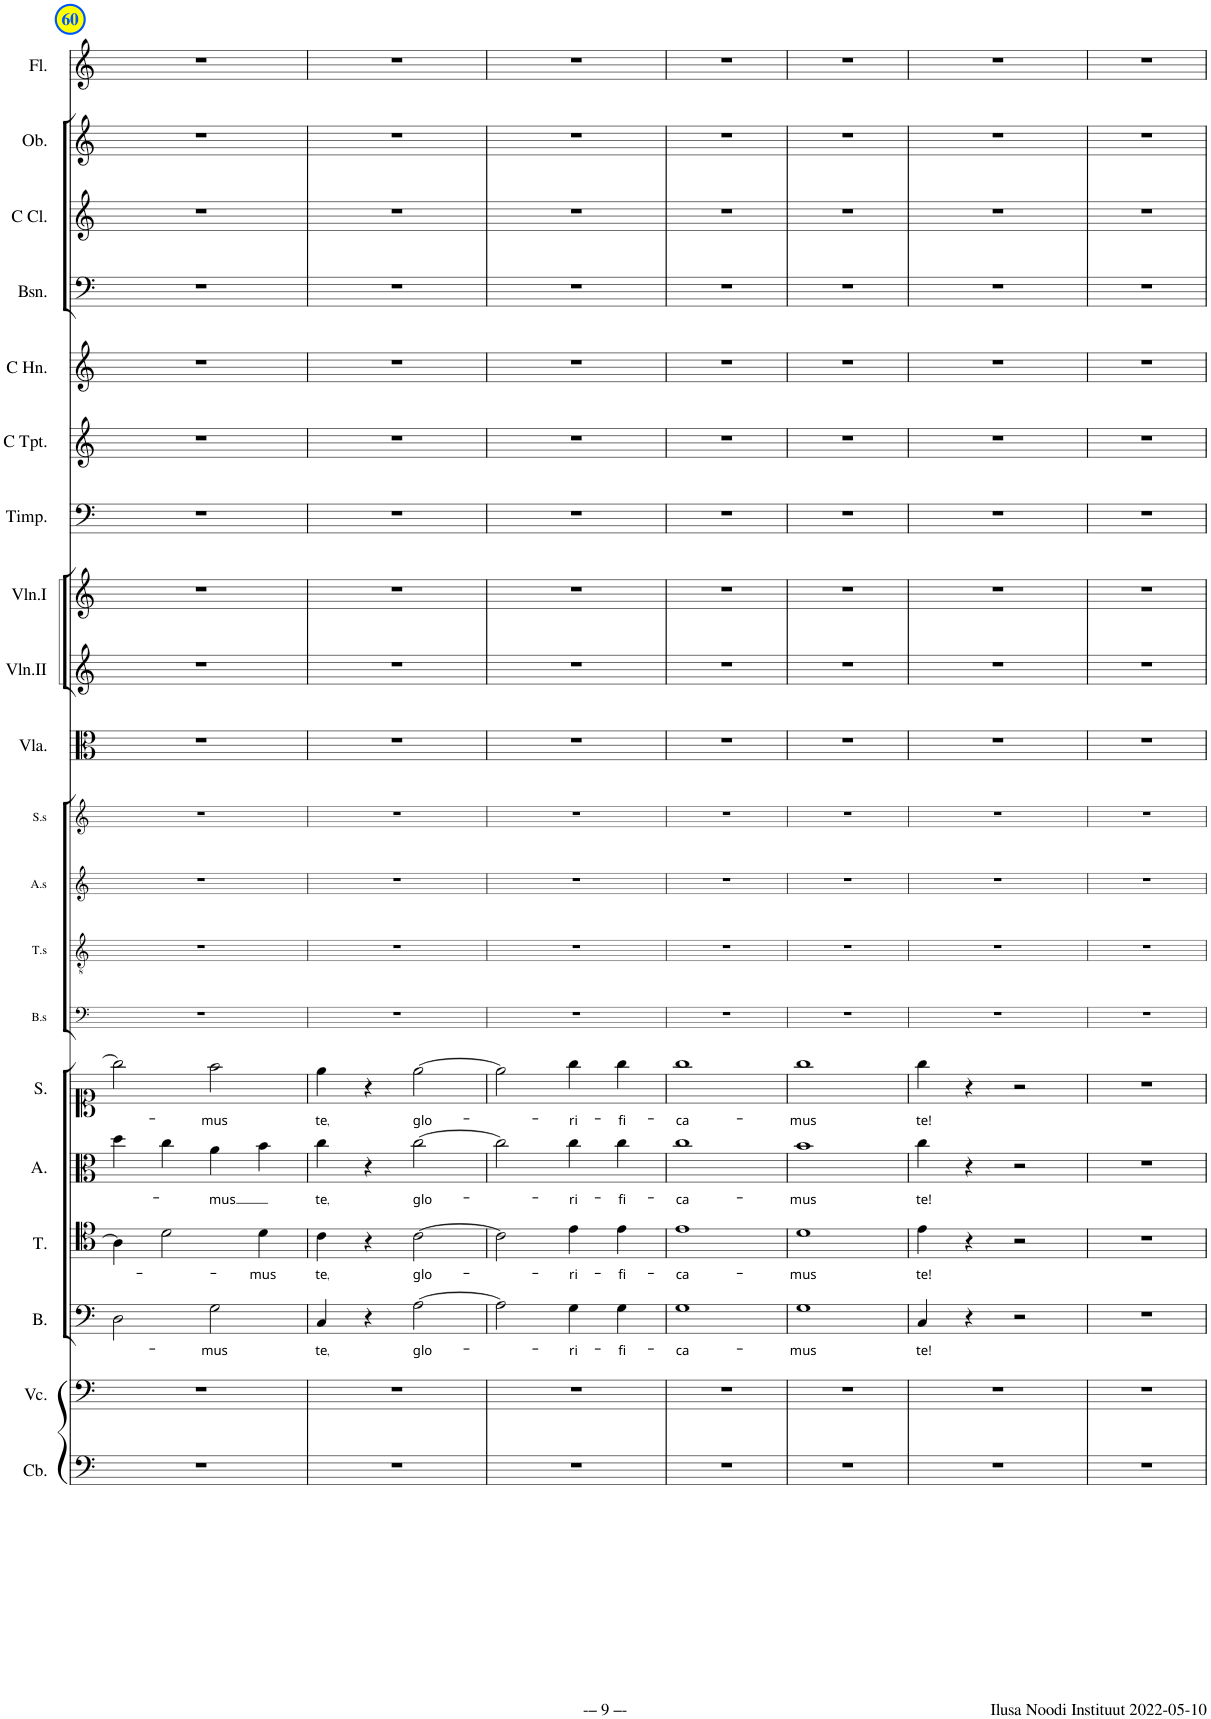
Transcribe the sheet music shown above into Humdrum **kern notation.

**kern	**kern	**kern	**text	**kern	**text	**kern	**text	**kern	**text	**kern	**kern	**kern	**kern	**kern	**kern	**kern	**kern	**kern	**kern	**kern	**kern	**kern	**kern
*part20	*part19	*part18	*part18	*part17	*part17	*part16	*part16	*part15	*part15	*part14	*part13	*part12	*part11	*part10	*part9	*part8	*part7	*part6	*part5	*part4	*part3	*part2	*part1
*staff20	*staff19	*staff18	*staff18	*staff17	*staff17	*staff16	*staff16	*staff15	*staff15	*staff14	*staff13	*staff12	*staff11	*staff10	*staff9	*staff8	*staff7	*staff6	*staff5	*staff4	*staff3	*staff2	*staff1
*I"Contrabass	*I"Violoncello	*I"B.	*	*I"T.	*	*I"A.	*	*I"S.	*	*I"Bass solo	*I"Tenor solo	*I"Alto solo	*I"Soprano solo	*I"Viola	*I"Violin II	*I"Violin I	*I"Timpani	*I"C Trumpet	*I"Horn in C	*I"Bassoon	*I"C Clarinet	*I"Oboe	*I"Flute
*I'Cb.	*I'Vc.	*I'B.	*	*I'T.	*	*I'A.	*	*I'S.	*	*I'B.s	*I'T.s	*I'A.s	*I'S.s	*I'Vla.	*I'Vln.II	*I'Vln.I	*I'Timp.	*I'C Tpt.	*	*I'Bsn.	*I'C Cl.	*I'Ob.	*I'Fl.
!!LO:PB:g=z
*clefF4	*clefF4	*clefF4	*	*clefC4	*	*clefC3	*	*clefC1	*	*clefF4	*clefGv2	*clefG2	*clefG2	*clefC3	*clefG2	*clefG2	*clefF4	*clefG2	*clefG2	*clefF4	*clefG2	*clefG2	*clefG2
*Trd7c12	*	*	*	*	*	*	*	*	*	*	*	*	*	*	*	*	*	*	*Trd7c12	*	*Trd1c2	*	*
*k[]	*k[]	*k[]	*	*k[]	*	*k[]	*	*k[]	*	*k[]	*k[]	*k[]	*k[]	*k[]	*k[]	*k[]	*k[]	*k[]	*k[]	*k[]	*k[]	*k[]	*k[]
*M2/2	*M2/2	*M2/2	*	*M2/2	*	*M2/2	*	*M2/2	*	*M2/2	*M2/2	*M2/2	*M2/2	*M2/2	*M2/2	*M2/2	*M2/2	*M2/2	*M2/2	*M2/2	*M2/2	*M2/2	*M2/2
*met(c|)	*met(c|)	*met(c|)	*	*met(c|)	*	*met(c|)	*	*met(c|)	*	*met(c|)	*met(c|)	*met(c|)	*met(c|)	*met(c|)	*met(c|)	*met(c|)	*met(c|)	*met(c|)	*met(c|)	*met(c|)	*met(c|)	*met(c|)	*met(c|)
=60	=60	=60	=60	=60	=60	=60	=60	=60	=60	=60	=60	=60	=60	=60	=60	=60	=60	=60	=60	=60	=60	=60	=60
1r	1r	2D\	.	4A\]	.	4dd\	.	2gg\]	.	1r	1r	1r	1r	1r	1r	1r	1r	1r	1r	1r	1r	1r	1r
.	.	.	.	2d\	.	4cc\	.	.	.	.	.	.	.	.	.	.	.	.	.	.	.	.	.
!	!	!	!LO:LY:b	!	!	!	!LO:LY:b	!	!LO:LY:b	!	!	!	!	!	!	!	!	!	!	!	!	!	!
.	.	2G\	-mus	.	.	4a\	-mus	2ff\	-mus	.	.	.	.	.	.	.	.	.	.	.	.	.	.
!	!	!	!	!	!LO:LY:b	!	!	!	!	!	!	!	!	!	!	!	!	!	!	!	!	!	!
.	.	.	.	4d\	-mus	4b\	.	.	.	.	.	.	.	.	.	.	.	.	.	.	.	.	.
=61	=61	=61	=61	=61	=61	=61	=61	=61	=61	=61	=61	=61	=61	=61	=61	=61	=61	=61	=61	=61	=61	=61	=61
!	!	!	!LO:LY:b	!	!LO:LY:b	!	!LO:LY:b	!	!LO:LY:b	!	!	!	!	!	!	!	!	!	!	!	!	!	!
1r	1r	4C/	te,	4c\	te,	4cc\	te,	4ee\	te,	1r	1r	1r	1r	1r	1r	1r	1r	1r	1r	1r	1r	1r	1r
.	.	4r	.	4r	.	4r	.	4r	.	.	.	.	.	.	.	.	.	.	.	.	.	.	.
!	!	!	!LO:LY:b	!	!LO:LY:b	!	!LO:LY:b	!	!LO:LY:b	!	!	!	!	!	!	!	!	!	!	!	!	!	!
.	.	[2A\	glo-	[2c\	glo-	[2cc\	glo-	[2ee\	glo-	.	.	.	.	.	.	.	.	.	.	.	.	.	.
=62	=62	=62	=62	=62	=62	=62	=62	=62	=62	=62	=62	=62	=62	=62	=62	=62	=62	=62	=62	=62	=62	=62	=62
1r	1r	2A\]	.	2c\]	.	2cc\]	.	2ee\]	.	1r	1r	1r	1r	1r	1r	1r	1r	1r	1r	1r	1r	1r	1r
!	!	!	!LO:LY:b	!	!LO:LY:b	!	!LO:LY:b	!	!LO:LY:b	!	!	!	!	!	!	!	!	!	!	!	!	!	!
.	.	4G\	-ri-	4e\	-ri-	4cc\	-ri-	4gg\	-ri-	.	.	.	.	.	.	.	.	.	.	.	.	.	.
!	!	!	!LO:LY:b	!	!LO:LY:b	!	!LO:LY:b	!	!LO:LY:b	!	!	!	!	!	!	!	!	!	!	!	!	!	!
.	.	4G\	-fi-	4e\	-fi-	4cc\	-fi-	4gg\	-fi-	.	.	.	.	.	.	.	.	.	.	.	.	.	.
=63	=63	=63	=63	=63	=63	=63	=63	=63	=63	=63	=63	=63	=63	=63	=63	=63	=63	=63	=63	=63	=63	=63	=63
!	!	!	!LO:LY:b	!	!LO:LY:b	!	!LO:LY:b	!	!LO:LY:b	!	!	!	!	!	!	!	!	!	!	!	!	!	!
1r	1r	1G	-ca-	1e	-ca-	1cc	-ca-	1gg	-ca-	1r	1r	1r	1r	1r	1r	1r	1r	1r	1r	1r	1r	1r	1r
=64	=64	=64	=64	=64	=64	=64	=64	=64	=64	=64	=64	=64	=64	=64	=64	=64	=64	=64	=64	=64	=64	=64	=64
!	!	!	!LO:LY:b	!	!LO:LY:b	!	!LO:LY:b	!	!LO:LY:b	!	!	!	!	!	!	!	!	!	!	!	!	!	!
1r	1r	1G	-mus	1d	-mus	1b	-mus	1gg	-mus	1r	1r	1r	1r	1r	1r	1r	1r	1r	1r	1r	1r	1r	1r
=65	=65	=65	=65	=65	=65	=65	=65	=65	=65	=65	=65	=65	=65	=65	=65	=65	=65	=65	=65	=65	=65	=65	=65
!	!	!	!LO:LY:b	!	!LO:LY:b	!	!LO:LY:b	!	!LO:LY:b	!	!	!	!	!	!	!	!	!	!	!	!	!	!
1r	1r	4C/	te!	4e\	te!	4cc\	te!	4gg\	te!	1r	1r	1r	1r	1r	1r	1r	1r	1r	1r	1r	1r	1r	1r
.	.	4r	.	4r	.	4r	.	4r	.	.	.	.	.	.	.	.	.	.	.	.	.	.	.
.	.	2r	.	2r	.	2r	.	2r	.	.	.	.	.	.	.	.	.	.	.	.	.	.	.
=66	=66	=66	=66	=66	=66	=66	=66	=66	=66	=66	=66	=66	=66	=66	=66	=66	=66	=66	=66	=66	=66	=66	=66
1r	1r	1r	.	1r	.	1r	.	1r	.	1r	1r	1r	1r	1r	1r	1r	1r	1r	1r	1r	1r	1r	1r
=	=	=	=	=	=	=	=	=	=	=	=	=	=	=	=	=	=	=	=	=	=	=	=
*-	*-	*-	*-	*-	*-	*-	*-	*-	*-	*-	*-	*-	*-	*-	*-	*-	*-	*-	*-	*-	*-	*-	*-
